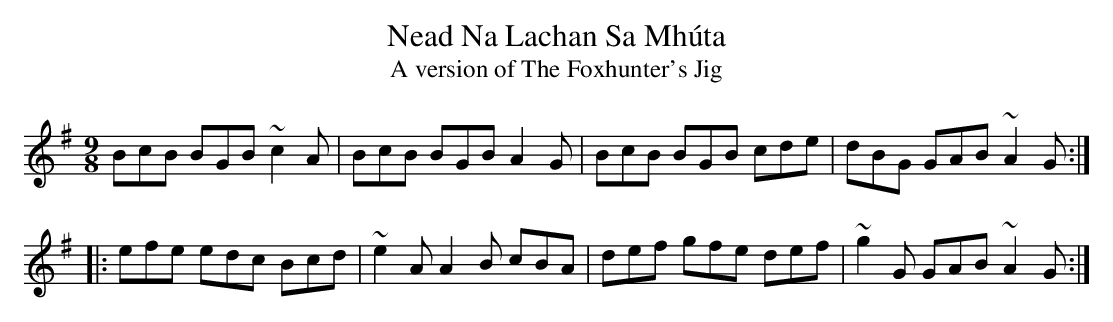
X:1
T:Nead Na Lachan Sa Mhúta
T:A version of The Foxhunter's Jig
M: 9/8
L: 1/8
K: Gmaj
BcB BGB ~c2A|BcB BGB A2G|BcB BGB cde|dBG GAB ~A2G:|]
|:efe edc Bcd|~e2A A2B cBA|def gfe def|~g2G GAB ~A2G:|]
